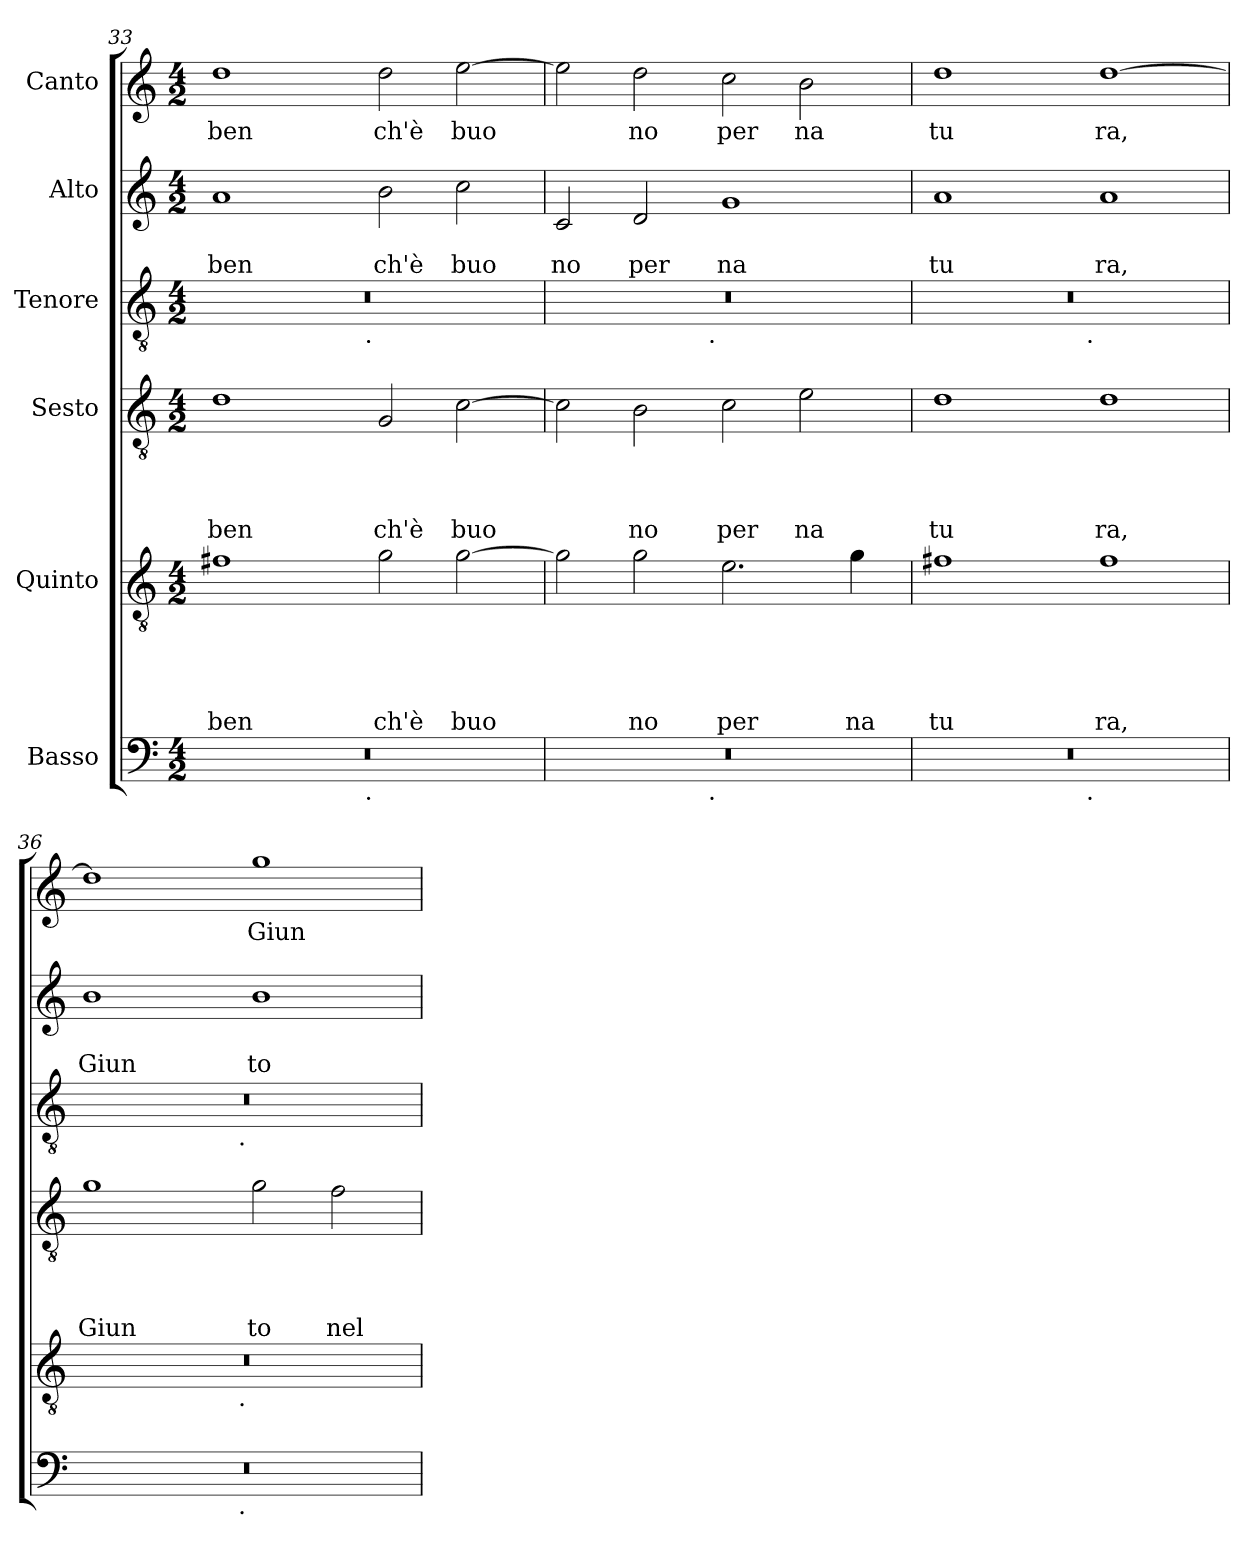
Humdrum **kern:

**kern	**kern	**text	**text	**text	**text	**text	**kern	**text	**text	**text	**text	**kern	**kern	**text	**text	**kern	**text
*part6	*part5	*part5	*part5	*part5	*part5	*part5	*part4	*part4	*part4	*part4	*part4	*part3	*part2	*part2	*part2	*part1	*part1
*staff6	*staff5	*staff5	*staff5	*staff5	*staff5	*staff5	*staff4	*staff4	*staff4	*staff4	*staff4	*staff3	*staff2	*staff2	*staff2	*staff1	*staff1
*I"Basso	*I"Quinto	*	*	*	*	*	*I"Sesto	*	*	*	*	*I"Tenore	*I"Alto	*	*	*I"Canto	*
*clefF4	*clefGv2	*	*	*	*	*	*clefGv2	*	*	*	*	*clefGv2	*clefG2	*	*	*clefG2	*
*k[]	*k[]	*	*	*	*	*	*k[]	*	*	*	*	*k[]	*k[]	*	*	*k[]	*
*C:	*C:	*	*	*	*	*	*C:	*	*	*	*	*C:	*C:	*	*	*C:	*
*M4/2	*M4/2	*	*	*	*	*	*M4/2	*	*	*	*	*M4/2	*M4/2	*	*	*M4/2	*
=33	=33	=33	=33	=33	=33	=33	=33	=33	=33	=33	=33	=33	=33	=33	=33	=33	=33
!	!	!	!	!	!	!LO:LY:b	!	!	!	!	!LO:LY:b	!	!	!	!LO:LY:b	!	!LO:LY:b
*^	*	*	*	*	*	*	*	*	*	*	*	*^	*	*	*	*	*
0r	2ryy	1f#X	.	.	.	.	ben	1d	.	.	.	ben	0r	2ryy	1a	.	ben	1dd	ben
.	4...ryy	.	.	.	.	.	.	.	.	.	.	.	.	4...ryy	.	.	.	.	.
!	!	!	!	!	!	!	!	!	!	!	!	!	!	!LO:TX:b:t=.	!	!	!	!	!
!	!LO:TX:b:t=.	!	!	!	!	!	!	!	!	!	!	!	!	!	!	!	!	!	!
.	1ryy	.	.	.	.	.	.	.	.	.	.	.	.	1ryy	.	.	.	.	.
!	!	!	!	!	!	!	!LO:LY:b	!	!	!	!	!LO:LY:b	!	!	!	!	!LO:LY:b	!	!LO:LY:b
.	.	2g\	.	.	.	.	ch'è	2G/	.	.	.	ch'è	.	.	2b\	.	ch'è	2dd\	ch'è
!	!	!	!	!	!	!	!LO:LY:b	!	!	!	!	!LO:LY:b	!	!	!	!	!LO:LY:b	!	!LO:LY:b
.	.	[>2g\	.	.	.	.	buo	[>2c\	.	.	.	buo	.	.	2cc\	.	buo	[>2ee\	buo
.	32ryy	.	.	.	.	.	.	.	.	.	.	.	.	32ryy	.	.	.	.	.
=34	=34	=34	=34	=34	=34	=34	=34	=34	=34	=34	=34	=34	=34	=34	=34	=34	=34	=34	=34
!	!	!	!	!	!	!	!	!	!	!	!	!	!	!	!	!	!LO:LY:b	!	!
0r	2ryy	2g\]	.	.	.	.	.	2c\]	.	.	.	.	0r	2ryy	2c/	.	no	2ee\]	.
!	!	!	!	!	!	!	!LO:LY:b	!	!	!	!	!LO:LY:b	!	!	!	!	!LO:LY:b	!	!LO:LY:b
.	4...ryy	2g\	.	.	.	.	no	2B\	.	.	.	no	.	4...ryy	2d/	.	per	2dd\	no
!	!	!	!	!	!	!	!	!	!	!	!	!	!	!LO:TX:b:t=.	!	!	!	!	!
!	!LO:TX:b:t=.	!	!	!	!	!	!	!	!	!	!	!	!	!	!	!	!	!	!
.	1ryy	.	.	.	.	.	.	.	.	.	.	.	.	1ryy	.	.	.	.	.
!	!	!	!	!	!	!	!LO:LY:b	!	!	!	!	!LO:LY:b	!	!	!	!	!LO:LY:b	!	!LO:LY:b
.	.	2.e\	.	.	.	.	per	2c\	.	.	.	per	.	.	1g	.	na	2cc\	per
!	!	!	!	!	!	!	!	!	!	!	!	!LO:LY:b	!	!	!	!	!	!	!LO:LY:b
.	.	.	.	.	.	.	.	2e\	.	.	.	na	.	.	.	.	.	2b\	na
!	!	!	!	!	!	!	!LO:LY:b	!	!	!	!	!	!	!	!	!	!	!	!
.	.	4g\	.	.	.	.	na	.	.	.	.	.	.	.	.	.	.	.	.
.	32ryy	.	.	.	.	.	.	.	.	.	.	.	.	32ryy	.	.	.	.	.
=35	=35	=35	=35	=35	=35	=35	=35	=35	=35	=35	=35	=35	=35	=35	=35	=35	=35	=35	=35
!	!	!	!	!	!	!	!LO:LY:b	!	!	!	!	!LO:LY:b	!	!	!	!	!LO:LY:b	!	!LO:LY:b
0r	2ryy	1f#X	.	.	.	.	tu	1d	.	.	.	tu	0r	2ryy	1a	.	tu	1dd	tu
.	4...ryy	.	.	.	.	.	.	.	.	.	.	.	.	4...ryy	.	.	.	.	.
!	!	!	!	!	!	!	!	!	!	!	!	!	!	!LO:TX:b:t=.	!	!	!	!	!
!	!LO:TX:b:t=.	!	!	!	!	!	!	!	!	!	!	!	!	!	!	!	!	!	!
.	1ryy	.	.	.	.	.	.	.	.	.	.	.	.	1ryy	.	.	.	.	.
!	!	!	!	!	!	!	!LO:LY:b	!	!	!	!	!LO:LY:b	!	!	!	!	!LO:LY:b	!	!LO:LY:b
.	.	1f#	.	.	.	.	ra,	1d	.	.	.	ra,	.	.	1a	.	ra,	[>1dd	ra,
.	32ryy	.	.	.	.	.	.	.	.	.	.	.	.	32ryy	.	.	.	.	.
=36	=36	=36	=36	=36	=36	=36	=36	=36	=36	=36	=36	=36	=36	=36	=36	=36	=36	=36	=36
!	!	!	!	!	!	!	!	!	!	!	!	!LO:LY:b	!	!	!	!	!LO:LY:b	!	!
*	*	*^	*	*	*	*	*	*	*	*	*	*	*	*	*	*	*	*	*
0r	2ryy	0r	2ryy	.	.	.	.	.	1g	.	.	.	Giun	0r	2ryy	1b	.	Giun	1dd]	.
.	4...ryy	.	4...ryy	.	.	.	.	.	.	.	.	.	.	.	4...ryy	.	.	.	.	.
!	!	!	!	!	!	!	!	!	!	!	!	!	!	!	!LO:TX:b:t=.	!	!	!	!	!
!	!	!	!LO:TX:b:t=.	!	!	!	!	!	!	!	!	!	!	!	!	!	!	!	!	!
!	!LO:TX:b:t=.	!	!	!	!	!	!	!	!	!	!	!	!	!	!	!	!	!	!	!
.	1ryy	.	1ryy	.	.	.	.	.	.	.	.	.	.	.	1ryy	.	.	.	.	.
!	!	!	!	!	!	!	!	!	!	!	!	!	!LO:LY:b	!	!	!	!	!LO:LY:b	!	!LO:LY:b
.	.	.	.	.	.	.	.	.	2g\	.	.	.	to	.	.	1b	.	to	1gg	Giun
!	!	!	!	!	!	!	!	!	!	!	!	!	!LO:LY:b	!	!	!	!	!	!	!
.	.	.	.	.	.	.	.	.	2f\	.	.	.	nel	.	.	.	.	.	.	.
.	32ryy	.	32ryy	.	.	.	.	.	.	.	.	.	.	.	32ryy	.	.	.	.	.
*v	*v	*	*	*	*	*	*	*	*	*	*	*	*	*v	*v	*	*	*	*	*
*	*v	*v	*	*	*	*	*	*	*	*	*	*	*	*	*	*	*	*
=	=	=	=	=	=	=	=	=	=	=	=	=	=	=	=	=	=
*-	*-	*-	*-	*-	*-	*-	*-	*-	*-	*-	*-	*-	*-	*-	*-	*-	*-
